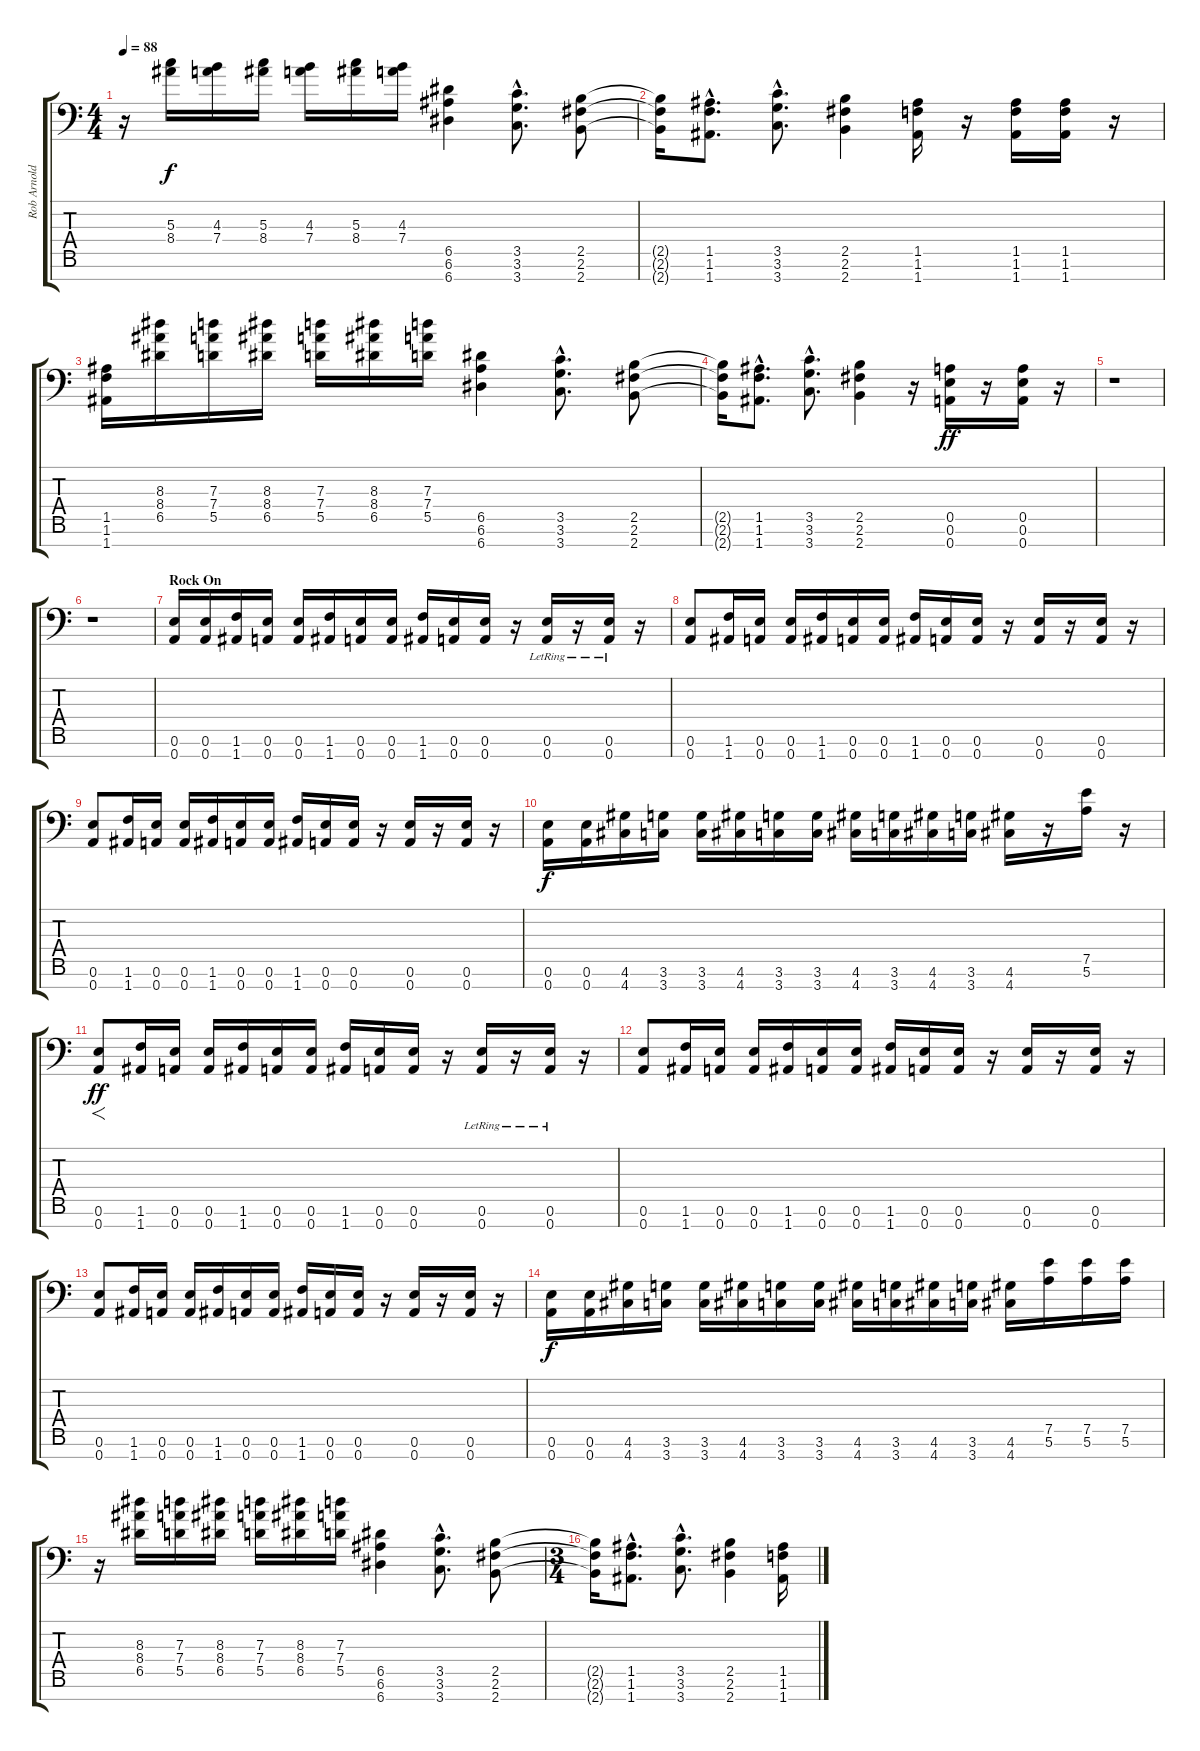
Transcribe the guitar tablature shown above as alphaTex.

\track ("Rob Arnold" "Rob Arnold") {instrument overdrivenguitar}
\staff {score tabs}
\tuning (E4 B3 G3 D3 A2 E2 A1) {hide}
\ts (4 4)
\tempo 88
\clef f4
\ks c
r.16{dy ff} (5.3 8.4).16{dy f} (4.3 7.4).16 (5.3 8.4).16 (4.3 7.4).16 (5.3 8.4).16 (4.3 7.4).16 (6.5 6.6 6.7).4 (3.5{hac} 3.6{hac} 3.7{hac}).8{d} (2.5 2.6 2.7).8 |
(2.5{t} 2.6{t} 2.7{t}).16 (1.5{hac} 1.6{hac} 1.7{hac}).8{d} (3.5{hac} 3.6{hac} 3.7{hac}).8{d} (2.5 2.6 2.7).4 (1.5 1.6 1.7).16 r.16 (1.5 1.6 1.7).16 (1.5 1.6 1.7).16 r.16 |
(1.5 1.6 1.7).16 (8.3 8.4 6.5).16 (7.3 7.4 5.5).16 (8.3 8.4 6.5).16 (7.3 7.4 5.5).16 (8.3 8.4 6.5).16 (7.3 7.4 5.5).16 (6.5 6.6 6.7).4 (3.5{hac} 3.6{hac} 3.7{hac}).8{d} (2.5 2.6 2.7).8 |
(2.5{t} 2.6{t} 2.7{t}).16 (1.5{hac} 1.6{hac} 1.7{hac}).8{d} (3.5{hac} 3.6{hac} 3.7{hac}).8{d} (2.5 2.6 2.7).4 r.16 (0.5 0.6 0.7).16{dy ff} r.16 (0.5 0.6 0.7).16 r.16 |
r.1 |
r.1 |
\section ("" "Rock On")
(0.6 0.7).16 (0.6 0.7).16 (1.6 1.7).16 (0.6 0.7).16 (0.6 0.7).16 (1.6 1.7).16 (0.6 0.7).16 (0.6 0.7).16 (1.6 1.7).16 (0.6 0.7).16 (0.6 0.7).16 r.16 (0.6{lr} 0.7{lr}).16 r.16 (0.6{lr} 0.7{lr}).16 r.16 |
(0.6 0.7).8 (1.6 1.7).16 (0.6 0.7).16 (0.6 0.7).16 (1.6 1.7).16 (0.6 0.7).16 (0.6 0.7).16 (1.6 1.7).16 (0.6 0.7).16 (0.6 0.7).16 r.16 (0.6 0.7).16 r.16 (0.6 0.7).16 r.16 |
(0.6 0.7).8 (1.6 1.7).16 (0.6 0.7).16 (0.6 0.7).16 (1.6 1.7).16 (0.6 0.7).16 (0.6 0.7).16 (1.6 1.7).16 (0.6 0.7).16 (0.6 0.7).16 r.16 (0.6 0.7).16 r.16 (0.6 0.7).16 r.16 |
(0.6 0.7).16{dy f} (0.6 0.7).16 (4.6 4.7).16 (3.6 3.7).16 (3.6 3.7).16 (4.6 4.7).16 (3.6 3.7).16 (3.6 3.7).16 (4.6 4.7).16 (3.6 3.7).16 (4.6 4.7).16 (3.6 3.7).16 (4.6 4.7).16 r.16 (7.5 5.6).16 r.16 |
(0.6 0.7).8{f dy ff} (1.6 1.7).16 (0.6 0.7).16 (0.6 0.7).16 (1.6 1.7).16 (0.6 0.7).16 (0.6 0.7).16 (1.6 1.7).16 (0.6 0.7).16 (0.6 0.7).16 r.16 (0.6{lr} 0.7{lr}).16 r.16 (0.6{lr} 0.7{lr}).16 r.16 |
(0.6 0.7).8 (1.6 1.7).16 (0.6 0.7).16 (0.6 0.7).16 (1.6 1.7).16 (0.6 0.7).16 (0.6 0.7).16 (1.6 1.7).16 (0.6 0.7).16 (0.6 0.7).16 r.16 (0.6 0.7).16 r.16 (0.6 0.7).16 r.16 |
(0.6 0.7).8 (1.6 1.7).16 (0.6 0.7).16 (0.6 0.7).16 (1.6 1.7).16 (0.6 0.7).16 (0.6 0.7).16 (1.6 1.7).16 (0.6 0.7).16 (0.6 0.7).16 r.16 (0.6 0.7).16 r.16 (0.6 0.7).16 r.16 |
(0.6 0.7).16{dy f} (0.6 0.7).16 (4.6 4.7).16 (3.6 3.7).16 (3.6 3.7).16 (4.6 4.7).16 (3.6 3.7).16 (3.6 3.7).16 (4.6 4.7).16 (3.6 3.7).16 (4.6 4.7).16 (3.6 3.7).16 (4.6 4.7).16 (7.5 5.6).16 (7.5 5.6).16 (7.5 5.6).16 |
r.16 (8.3 8.4 6.5).16 (7.3 7.4 5.5).16 (8.3 8.4 6.5).16 (7.3 7.4 5.5).16 (8.3 8.4 6.5).16 (7.3 7.4 5.5).16 (6.5 6.6 6.7).4 (3.5{hac} 3.6{hac} 3.7{hac}).8{d} (2.5 2.6 2.7).8 |
\ts (3 4)
(2.5{t} 2.6{t} 2.7{t}).16 (1.5{hac} 1.6{hac} 1.7{hac}).8{d} (3.5{hac} 3.6{hac} 3.7{hac}).8{d} (2.5 2.6 2.7).4 (1.5 1.6 1.7).16
